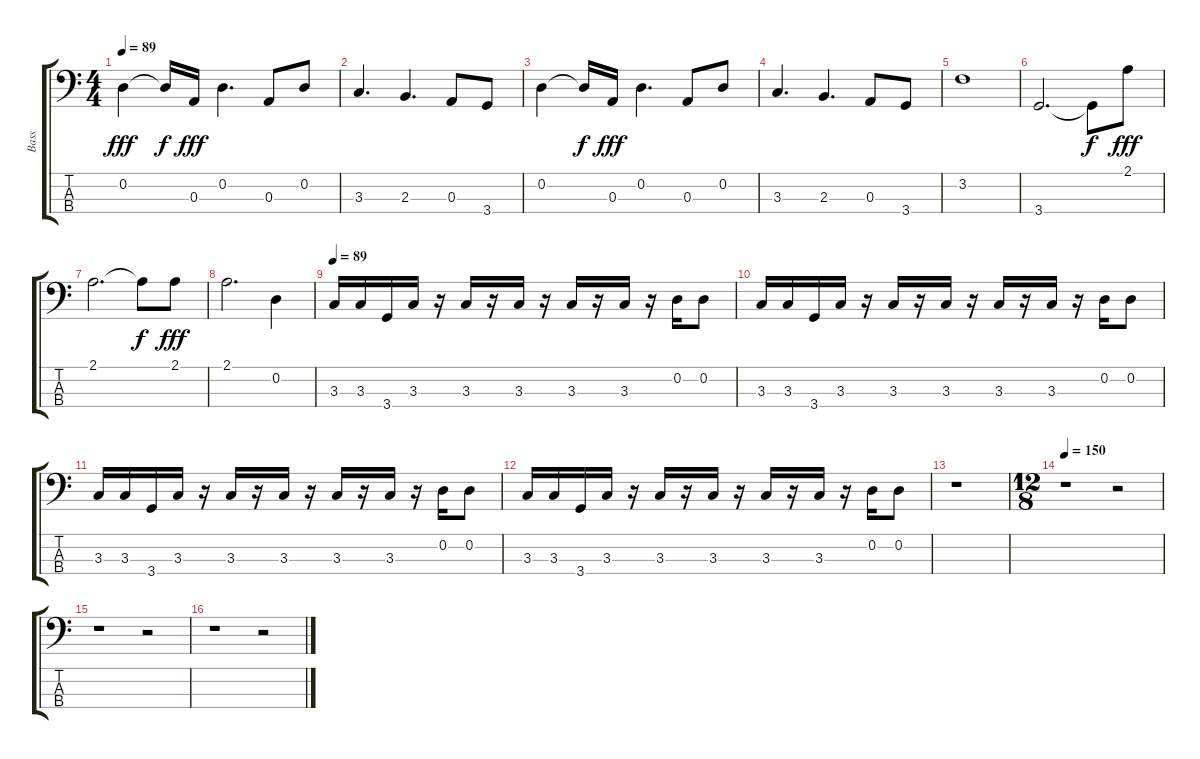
\track ("Bass" "Bass") {instrument acousticguitarnylon}
\staff {score tabs}
\tuning (G2 D2 A1 E1) {hide}
\ts (4 4)
\tempo 89
\clef f4
\ks c
0.2.4{dy fff} 0.2{t}.16{dy f} 0.3.16{dy fff} 0.2.4{d} 0.3.8 0.2.8 |
3.3.4{d} 2.3.4{d} 0.3.8 3.4.8 |
0.2.4 0.2{t}.16{dy f} 0.3.16{dy fff} 0.2.4{d} 0.3.8 0.2.8 |
3.3.4{d} 2.3.4{d} 0.3.8 3.4.8 |
3.2.1 |
3.4.2{d} 3.4{t}.8{dy f} 2.1.8{dy fff} |
2.1.2{d} 2.1{t}.8{dy f} 2.1.8{dy fff} |
2.1.2{d} 0.2.4 |
\tempo 89
3.3.16 3.3.16 3.4.16 3.3.16 r.16 3.3.16 r.16 3.3.16 r.16 3.3.16 r.16 3.3.16 r.16 0.2.16 0.2.8 |
3.3.16 3.3.16 3.4.16 3.3.16 r.16 3.3.16 r.16 3.3.16 r.16 3.3.16 r.16 3.3.16 r.16 0.2.16 0.2.8 |
3.3.16 3.3.16 3.4.16 3.3.16 r.16 3.3.16 r.16 3.3.16 r.16 3.3.16 r.16 3.3.16 r.16 0.2.16 0.2.8 |
3.3.16 3.3.16 3.4.16 3.3.16 r.16 3.3.16 r.16 3.3.16 r.16 3.3.16 r.16 3.3.16 r.16 0.2.16 0.2.8 |
r.1 |
\ts (12 8)
\tempo 150
r.1 r.2 |
r.1 r.2 |
r.1 r.2
